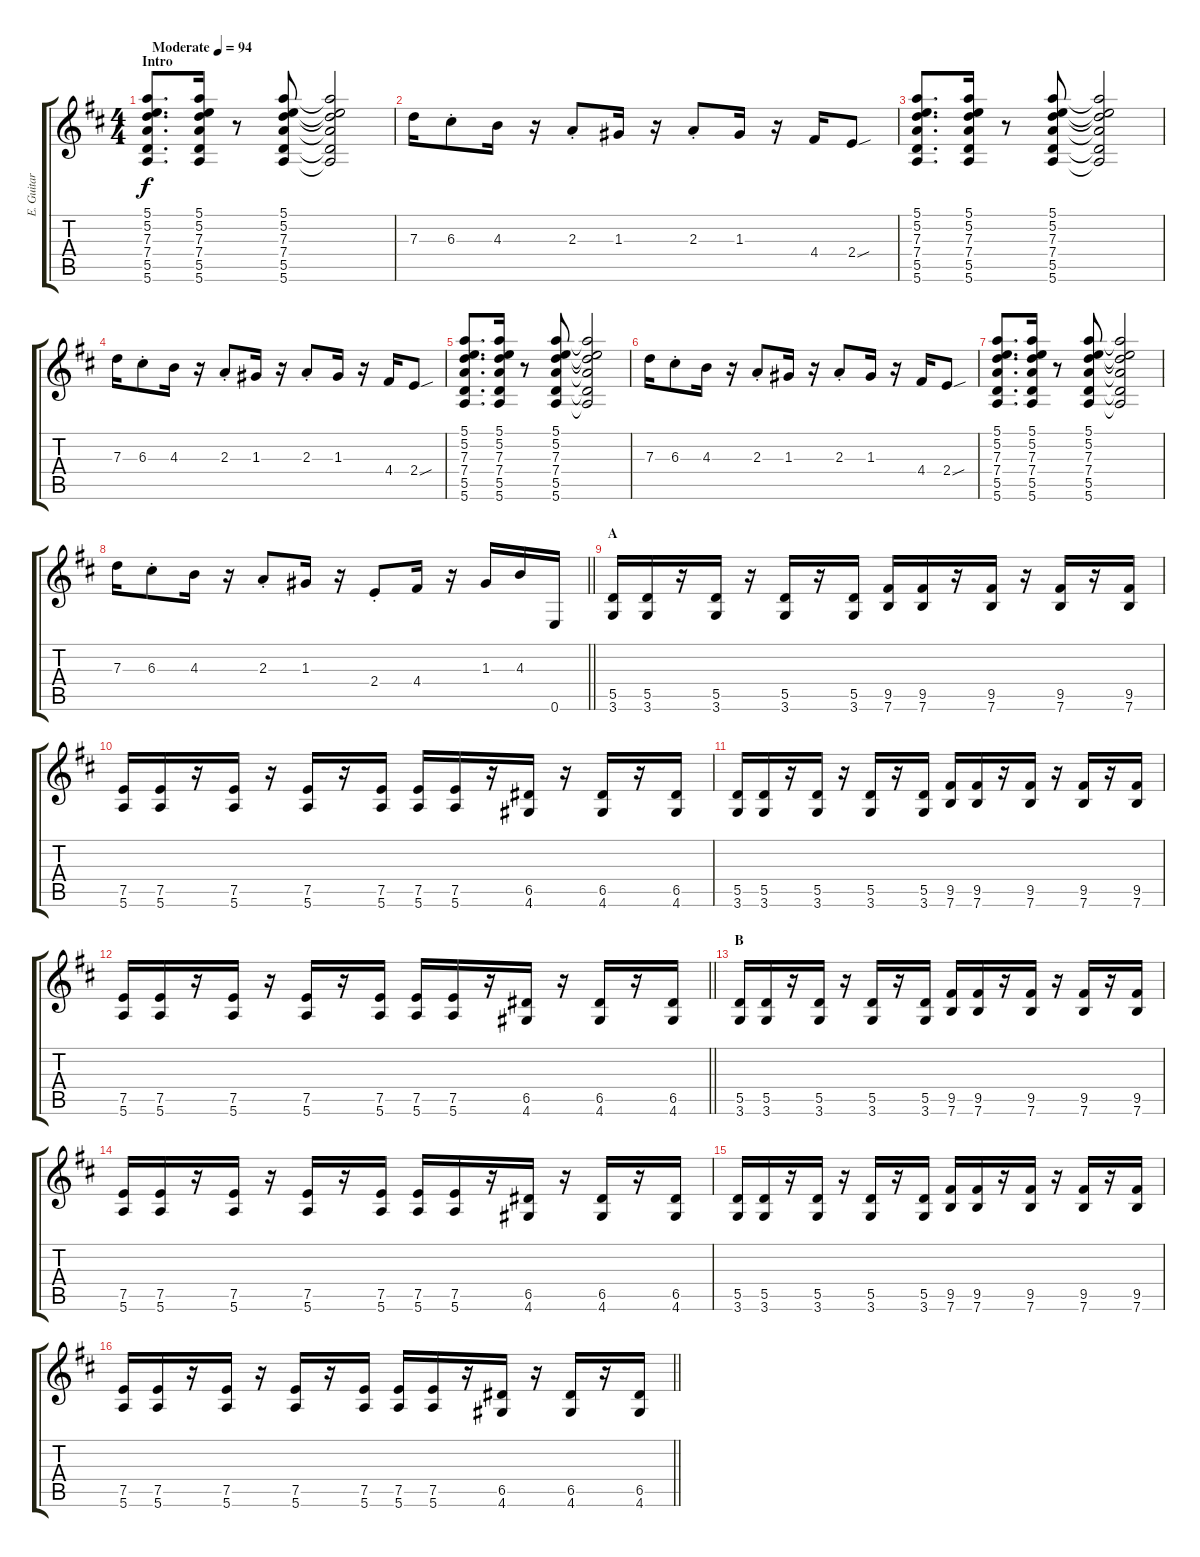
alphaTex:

\track ("E. Guitar II" "E. Guitar ") {instrument overdrivenguitar}
\staff {score tabs}
\tuning (E4 B3 G3 D3 A2 E2) {hide}
\ts (4 4)
\section ("" "Intro")
\tempo (94 "Moderate")
\clef g2
\ks d
(5.1 5.2 7.3 7.4 5.5 5.6).8{d dy f instrument overdrivenguitar} (5.1 5.2 7.3 7.4 5.5 5.6).16 r.8 (5.1 5.2 7.3 7.4 5.5 5.6).8 (5.1{t} 5.2{t} 7.3{t} 7.4{t} 5.5{t} 5.6{t}).2 |
7.3.16 6.3{st}.8 4.3.16 r.16 2.3{st}.8 1.3.16 r.16 2.3{st}.8 1.3.16 r.16 4.4.16 2.4{sou}.8 |
(5.1 5.2 7.3 7.4 5.5 5.6).8{d} (5.1 5.2 7.3 7.4 5.5 5.6).16 r.8 (5.1 5.2 7.3 7.4 5.5 5.6).8 (5.1{t} 5.2{t} 7.3{t} 7.4{t} 5.5{t} 5.6{t}).2 |
7.3.16 6.3{st}.8 4.3.16 r.16 2.3{st}.8 1.3.16 r.16 2.3{st}.8 1.3.16 r.16 4.4.16 2.4{sou}.8 |
(5.1 5.2 7.3 7.4 5.5 5.6).8{d} (5.1 5.2 7.3 7.4 5.5 5.6).16 r.8 (5.1 5.2 7.3 7.4 5.5 5.6).8 (5.1{t} 5.2{t} 7.3{t} 7.4{t} 5.5{t} 5.6{t}).2 |
7.3.16 6.3{st}.8 4.3.16 r.16 2.3{st}.8 1.3.16 r.16 2.3{st}.8 1.3.16 r.16 4.4.16 2.4{sou}.8 |
(5.1 5.2 7.3 7.4 5.5 5.6).8{d} (5.1 5.2 7.3 7.4 5.5 5.6).16 r.8 (5.1 5.2 7.3 7.4 5.5 5.6).8 (5.1{t} 5.2{t} 7.3{t} 7.4{t} 5.5{t} 5.6{t}).2 |
\barLineRight lightlight
7.3.16 6.3{st}.8 4.3.16 r.16 2.3{st}.8 1.3.16 r.16 2.4{st}.8 4.4.16 r.16 1.3.16 4.3.16 0.6.16 |
\section ("" "A")
(5.5 3.6).16 (5.5 3.6).16 r.16 (5.5 3.6).16 r.16 (5.5 3.6).16 r.16 (5.5 3.6).16 (9.5 7.6).16 (9.5 7.6).16 r.16 (9.5 7.6).16 r.16 (9.5 7.6).16 r.16 (9.5 7.6).16 |
(7.5 5.6).16 (7.5 5.6).16 r.16 (7.5 5.6).16 r.16 (7.5 5.6).16 r.16 (7.5 5.6).16 (7.5 5.6).16 (7.5 5.6).16 r.16 (6.5 4.6).16 r.16 (6.5 4.6).16 r.16 (6.5 4.6).16 |
(5.5 3.6).16 (5.5 3.6).16 r.16 (5.5 3.6).16 r.16 (5.5 3.6).16 r.16 (5.5 3.6).16 (9.5 7.6).16 (9.5 7.6).16 r.16 (9.5 7.6).16 r.16 (9.5 7.6).16 r.16 (9.5 7.6).16 |
\barLineRight lightlight
(7.5 5.6).16 (7.5 5.6).16 r.16 (7.5 5.6).16 r.16 (7.5 5.6).16 r.16 (7.5 5.6).16 (7.5 5.6).16 (7.5 5.6).16 r.16 (6.5 4.6).16 r.16 (6.5 4.6).16 r.16 (6.5 4.6).16 |
\section ("" "B")
(5.5 3.6).16 (5.5 3.6).16 r.16 (5.5 3.6).16 r.16 (5.5 3.6).16 r.16 (5.5 3.6).16 (9.5 7.6).16 (9.5 7.6).16 r.16 (9.5 7.6).16 r.16 (9.5 7.6).16 r.16 (9.5 7.6).16 |
(7.5 5.6).16 (7.5 5.6).16 r.16 (7.5 5.6).16 r.16 (7.5 5.6).16 r.16 (7.5 5.6).16 (7.5 5.6).16 (7.5 5.6).16 r.16 (6.5 4.6).16 r.16 (6.5 4.6).16 r.16 (6.5 4.6).16 |
(5.5 3.6).16 (5.5 3.6).16 r.16 (5.5 3.6).16 r.16 (5.5 3.6).16 r.16 (5.5 3.6).16 (9.5 7.6).16 (9.5 7.6).16 r.16 (9.5 7.6).16 r.16 (9.5 7.6).16 r.16 (9.5 7.6).16 |
\barLineRight lightlight
(7.5 5.6).16 (7.5 5.6).16 r.16 (7.5 5.6).16 r.16 (7.5 5.6).16 r.16 (7.5 5.6).16 (7.5 5.6).16 (7.5 5.6).16 r.16 (6.5 4.6).16 r.16 (6.5 4.6).16 r.16 (6.5 4.6).16
